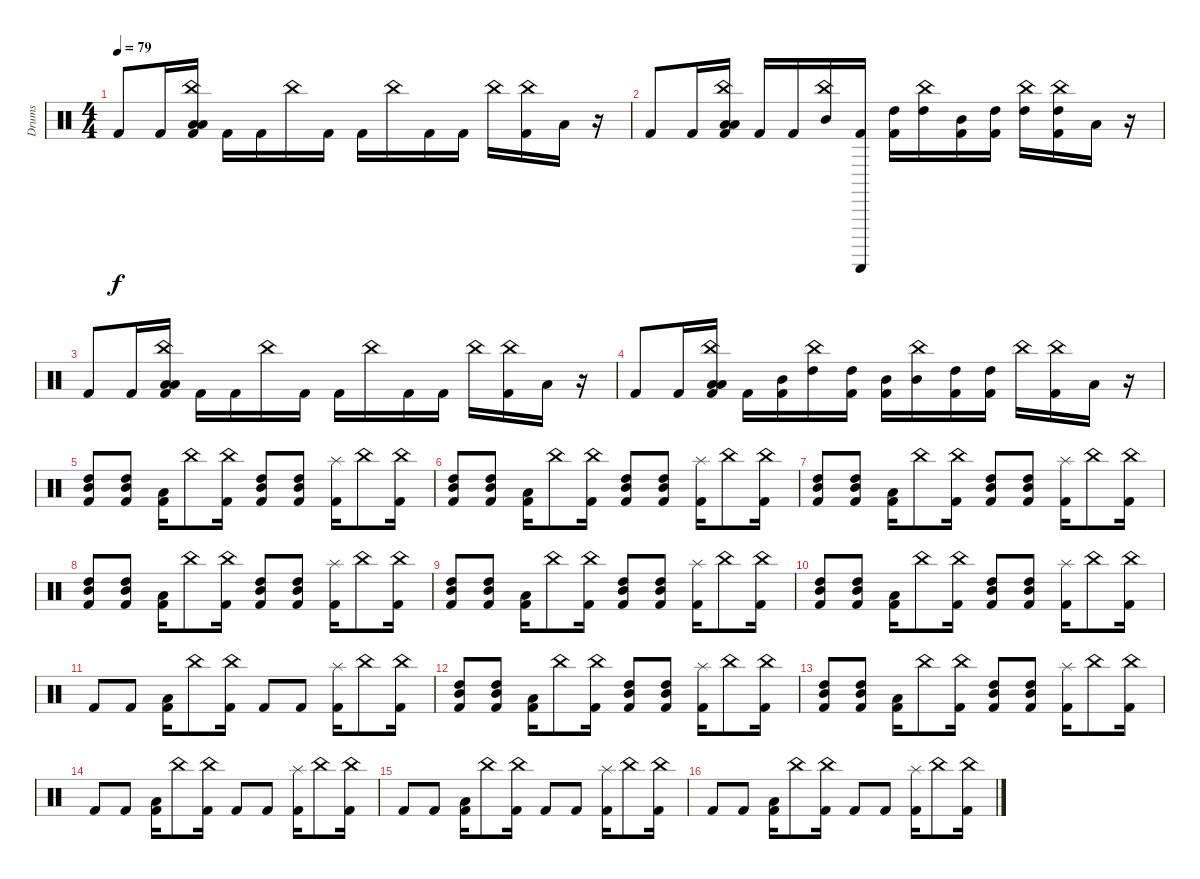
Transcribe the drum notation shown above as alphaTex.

\track ("Drums" "Drums") {instrument percussion}
\staff {score}
\articulation defaults
\ts (4 4)
\tempo 79
\clef neutral
\ks c "Kick (hit) 2".8{dy f} "Kick (hit) 2".16
("China (hit)" "Kick (hit) 2" "Low Tom (hit)" "Low Tom (hit)").16 "Kick (hit) 2".16 "Kick (hit) 2".16 "China (hit)".16 "Kick (hit) 2".16 "Kick (hit) 2".16 "China (hit)".16 "Kick (hit) 2".16 "Kick (hit) 2".16 "China (hit)".16 ("Kick (hit) 2" "China (hit)").16 "Low Tom (hit)".16 r.16 |
"Kick (hit) 2".8 "Kick (hit) 2".16 ("China (hit)" "Kick (hit) 2" "Low Tom (hit)" "Low Tom (hit)").16 "Kick (hit) 2".16 "Kick (hit) 2".16 ("Mid Tom (hit)" "China (hit)").16 ("Guiro (scrap-return)" "Kick (hit) 2").16 ("High Tom (hit)" "Kick (hit) 2").16 ("High Tom (hit)" "China (hit)").16 ("Mid Tom (hit)" "Kick (hit) 2").16 ("High Tom (hit)" "Kick (hit) 2").16 ("High Tom (hit)" "China (hit)").16 ("High Tom (hit)" "Kick (hit) 2" "China (hit)").16 "Low Tom (hit)".16 r.16 |
"Kick (hit) 2".8 "Kick (hit) 2".16 ("China (hit)" "Kick (hit) 2" "Low Tom (hit)" "Low Tom (hit)").16 "Kick (hit) 2".16 "Kick (hit) 2".16 "China (hit)".16 "Kick (hit) 2".16 "Kick (hit) 2".16 "China (hit)".16 "Kick (hit) 2".16 "Kick (hit) 2".16 "China (hit)".16 ("Kick (hit) 2" "China (hit)").16 "Low Tom (hit)".16 r.16 |
"Kick (hit) 2".8 "Kick (hit) 2".16 ("China (hit)" "Kick (hit) 2" "Low Tom (hit)" "Low Tom (hit)").16 "Kick (hit) 2".16 ("Mid Tom (hit)" "Kick (hit) 2").16 ("High Tom (hit)" "China (hit)").16 ("High Tom (hit)" "Kick (hit) 2").16 ("Mid Tom (hit)" "Kick (hit) 2").16 ("Mid Tom (hit)" "China (hit)").16 ("High Tom (hit)" "Kick (hit) 2").16 ("High Tom (hit)" "Kick (hit) 2").16 "China (hit)".16 ("Kick (hit) 2" "China (hit)").16 "Low Tom (hit)".16 r.16 |
("Mid Tom (hit)" "High Tom (hit)" "Kick (hit) 2").8 ("Mid Tom (hit)" "High Tom (hit)" "Kick (hit) 2").8 ("Low Tom (hit)" "Kick (hit) 2").16 "China (hit)".8 ("Kick (hit) 2" "China (hit)").16 ("Mid Tom (hit)" "High Tom (hit)" "Kick (hit) 2").8 ("Mid Tom (hit)" "High Tom (hit)" "Kick (hit) 2").8 ("Splash (hit)" "Kick (hit) 2").16 "China (hit)".8 ("Kick (hit) 2" "China (hit)").16 |
("Mid Tom (hit)" "High Tom (hit)" "Kick (hit) 2").8 ("Mid Tom (hit)" "High Tom (hit)" "Kick (hit) 2").8 ("Low Tom (hit)" "Kick (hit) 2").16 "China (hit)".8 ("Kick (hit) 2" "China (hit)").16 ("Mid Tom (hit)" "High Tom (hit)" "Kick (hit) 2").8 ("Mid Tom (hit)" "High Tom (hit)" "Kick (hit) 2").8 ("Splash (hit)" "Kick (hit) 2").16 "China (hit)".8 ("Kick (hit) 2" "China (hit)").16 |
("Mid Tom (hit)" "High Tom (hit)" "Kick (hit) 2").8 ("Mid Tom (hit)" "High Tom (hit)" "Kick (hit) 2").8 ("Low Tom (hit)" "Kick (hit) 2").16 "China (hit)".8 ("Kick (hit) 2" "China (hit)").16 ("Mid Tom (hit)" "High Tom (hit)" "Kick (hit) 2").8 ("Mid Tom (hit)" "High Tom (hit)" "Kick (hit) 2").8 ("Splash (hit)" "Kick (hit) 2").16 "China (hit)".8 ("Kick (hit) 2" "China (hit)").16 |
("Mid Tom (hit)" "High Tom (hit)" "Kick (hit) 2").8 ("Mid Tom (hit)" "High Tom (hit)" "Kick (hit) 2").8 ("Low Tom (hit)" "Kick (hit) 2").16 "China (hit)".8 ("Kick (hit) 2" "China (hit)").16 ("Mid Tom (hit)" "High Tom (hit)" "Kick (hit) 2").8 ("Mid Tom (hit)" "High Tom (hit)" "Kick (hit) 2").8 ("Splash (hit)" "Kick (hit) 2").16 "China (hit)".8 ("Kick (hit) 2" "China (hit)").16 |
("Mid Tom (hit)" "High Tom (hit)" "Kick (hit) 2").8 ("Mid Tom (hit)" "High Tom (hit)" "Kick (hit) 2").8 ("Low Tom (hit)" "Kick (hit) 2").16 "China (hit)".8 ("Kick (hit) 2" "China (hit)").16 ("Mid Tom (hit)" "High Tom (hit)" "Kick (hit) 2").8 ("Mid Tom (hit)" "High Tom (hit)" "Kick (hit) 2").8 ("Splash (hit)" "Kick (hit) 2").16 "China (hit)".8 ("Kick (hit) 2" "China (hit)").16 |
("Mid Tom (hit)" "High Tom (hit)" "Kick (hit) 2").8 ("Mid Tom (hit)" "High Tom (hit)" "Kick (hit) 2").8 ("Low Tom (hit)" "Kick (hit) 2").16 "China (hit)".8 ("Kick (hit) 2" "China (hit)").16 ("Mid Tom (hit)" "High Tom (hit)" "Kick (hit) 2").8 ("Mid Tom (hit)" "High Tom (hit)" "Kick (hit) 2").8 ("Splash (hit)" "Kick (hit) 2").16 "China (hit)".8 ("Kick (hit) 2" "China (hit)").16 |
"Kick (hit) 2".8 "Kick (hit) 2".8 ("Low Tom (hit)" "Kick (hit) 2").16 "China (hit)".8 ("Kick (hit) 2" "China (hit)").16 "Kick (hit) 2".8 "Kick (hit) 2".8 ("Splash (hit)" "Kick (hit) 2").16 "China (hit)".8 ("Kick (hit) 2" "China (hit)").16 |
("Mid Tom (hit)" "High Tom (hit)" "Kick (hit) 2").8 ("Mid Tom (hit)" "High Tom (hit)" "Kick (hit) 2").8 ("Low Tom (hit)" "Kick (hit) 2").16 "China (hit)".8 ("Kick (hit) 2" "China (hit)").16 ("Mid Tom (hit)" "High Tom (hit)" "Kick (hit) 2").8 ("Mid Tom (hit)" "High Tom (hit)" "Kick (hit) 2").8 ("Splash (hit)" "Kick (hit) 2").16 "China (hit)".8 ("Kick (hit) 2" "China (hit)").16 |
("Mid Tom (hit)" "High Tom (hit)" "Kick (hit) 2").8 ("Mid Tom (hit)" "High Tom (hit)" "Kick (hit) 2").8 ("Low Tom (hit)" "Kick (hit) 2").16 "China (hit)".8 ("Kick (hit) 2" "China (hit)").16 ("Mid Tom (hit)" "High Tom (hit)" "Kick (hit) 2").8 ("Mid Tom (hit)" "High Tom (hit)" "Kick (hit) 2").8 ("Splash (hit)" "Kick (hit) 2").16 "China (hit)".8 ("Kick (hit) 2" "China (hit)").16 |
"Kick (hit) 2".8 "Kick (hit) 2".8 ("Low Tom (hit)" "Kick (hit) 2").16 "China (hit)".8 ("Kick (hit) 2" "China (hit)").16 "Kick (hit) 2".8 "Kick (hit) 2".8 ("Splash (hit)" "Kick (hit) 2").16 "China (hit)".8 ("Kick (hit) 2" "China (hit)").16 |
"Kick (hit) 2".8 "Kick (hit) 2".8 ("Low Tom (hit)" "Kick (hit) 2").16 "China (hit)".8 ("Kick (hit) 2" "China (hit)").16 "Kick (hit) 2".8 "Kick (hit) 2".8 ("Splash (hit)" "Kick (hit) 2").16 "China (hit)".8 ("Kick (hit) 2" "China (hit)").16 |
"Kick (hit) 2".8 "Kick (hit) 2".8 ("Low Tom (hit)" "Kick (hit) 2").16 "China (hit)".8 ("Kick (hit) 2" "China (hit)").16 "Kick (hit) 2".8 "Kick (hit) 2".8 ("Splash (hit)" "Kick (hit) 2").16 "China (hit)".8 ("Kick (hit) 2" "China (hit)").16
